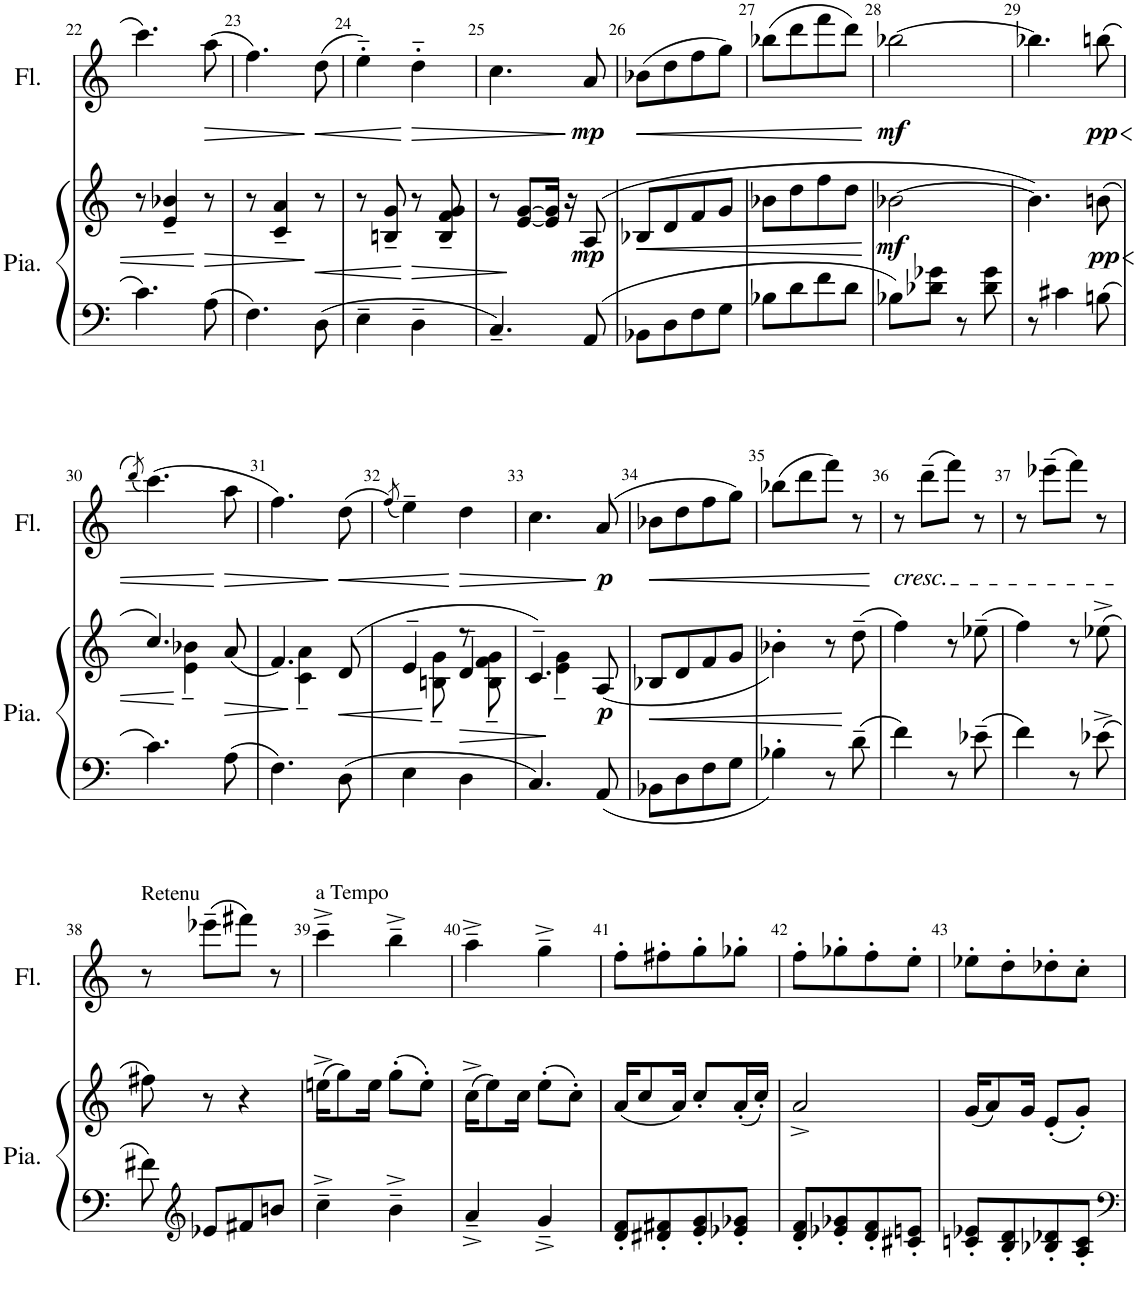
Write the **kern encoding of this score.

**kern	**kern	**dynam	**kern	**dynam
*part2	*part2	*part2	*part1	*part1
*staff3	*staff2	*staff2/3	*staff1	*staff1
*I"Piano	*	*	*I"Flûte	*
*I'Pia.	*	*	*I'Fl.	*
!!LO:PB:g=z
*clefF4	*clefG2	*	*clefG2	*
*k[]	*k[]	*	*k[]	*
*M2/4	*M2/4	*	*M2/4	*
=22	=22	=22	=22	=22
4.c\	8r	.	4.ccc\	.
.	4e/~ 4b-X/~	.	.	.
!	!	!	!	!LO:HP:b
8A\	8r	.	(8aa\	>
=23	=23	=23	=23	=23
4.F\	8r	.	4.ff\)	.
.	4c/~ 4a/~	.	.	.
!	!	!LO:HP:b	!	!LO:HP:n=1:b
8D\	8r	<	(8dd\	] <
=24	=24	=24	=24	=24
4E~\	8r	.	4ee'~\)	.
.	8Bn/~ 8g/~	.	.	.
!	!	!LO:HP:n=1:b	!	!LO:HP:n=1:b
4D~\	8r	[ >	4dd'~\	[ >
.	8B/~ 8f/~ 8g/~	.	.	.
=25	=25	=25	=25	=25
4.C~/	8r	.	4.cc\	.
.	[8e/ [8g/L	]	.	.
.	16e/] 16g/]JL	.	.	.
.	16r	.	.	.
!	!	!LO:DY:b	!	!LO:DY:n=1:b
8AA/	(>8A/	mp	8a/	] mp
=26	=26	=26	=26	=26
!	!	!LO:HP:b	!	!LO:HP:b
8BB-X\L	8B-X/L	<	(8b-X\L	<
8D\	8d/	.	8dd\	.
8F\	8f/	.	8ff\	.
8G\J	8g/J	.	8gg\J)	.
=27	=27	=27	=27	=27
8B-X\L	8b-X\L	.	(8bb-X\L	.
8d\	8dd\	.	8ddd\	.
8f\	8ff\	.	8fff\	.
8d\J	8dd\J	.	8ddd\J)	.
.	.	[	.	[
=28	=28	=28	=28	=28
!	!	!LO:DY:b	!	!LO:DY:b
8B-X\L	[>2b-X\	mf	[2bb-X\	mf
8d-X\ 8g-X\J	.	.	.	.
8r	.	.	.	.
8d-\ 8g-\	.	.	.	.
=29	=29	=29	=29	=29
8r	4.b-\])	.	4.bb-X\]	.
4c#X\	.	.	.	.
!	!	!LO:DY:b	!	!LO:HP:b
!	!	!	!	!LO:DY:n=1:b
8Bn\	(8bn\	pp	(8bbn\	< pp
!!LO:LB:g=z
=30	=30	=30	=30	=30
.	.	.	(8qddd/)	.
*	*^	*	*	*
4.c\	4.cc/)	8ryy	.	(4.ccc\)	.
.	.	4e\~ 4b-X\~	.	.	.
!	!	!	!	!	!LO:HP:n=1:b
8A\	(<8a/	8ryy	.	8aa\	[ >
=31	=31	=31	=31	=31	=31
4.F\	4.f/)	8ryy	.	4.ff\)	.
.	.	4c\~ 4a\~	.	.	.
!	!	!	!	!	!LO:HP:n=1:b
8D\	(8d/	8ryy	.	(8dd\	] <
=32	=32	=32	=32	=32	=32
.	.	.	.	(8qff/)	.
4E\	4e~/	8ryy	.	4ee~\)	.
.	.	8Bn\~ 8g\~	.	.	.
!	!	!	!	!	!LO:HP:n=1:b
4D\	8r	4d~/	.	4dd\	[ >
.	8B\~ 8f\~ 8g\~	.	.	.	.
=33	=33	=33	=33	=33	=33
4.C/	4.c~/)	8ryy	.	4.cc\	.
.	.	4e\~ 4g\~	.	.	.
!	!	!	!LO:DY:b	!	!LO:DY:n=1:b
8AA/	(<8A/	8ryy	p	(>8a/	] p
=34	=34	=34	=34	=34	=34
!	!	!	!LO:HP:b	!	!LO:HP:b
*	*v	*v	*	*	*
8BB-X\L	8B-X/L	<	8b-X\L	<
8D\	8d/	.	8dd\	.
8F\	8f/	.	8ff\	.
8G\J	8g/J	.	8gg\J)	.
=35	=35	=35	=35	=35
4B-X'\	4b-X'\)	.	(8bb-X\L	.
.	.	.	8ddd\	.
8r	8r	.	8fff\J)	.
8d~\	(8dd~\	[	8r	.
.	.	.	.	[
=36	=36	=36	=36	=36
!	!	!	!LO:TX:b:i:t=cresc.	!
4f\	4ff\)	.	8r	.
.	.	.	(8ddd~\L	.
8r	8r	.	8fff\J)	.
8e-X~\	(8ee-X~\	.	8r	.
=37	=37	=37	=37	=37
4f\	4ff\)	.	8r	.
.	.	.	(8eee-X~\L	.
8r	8r	.	8fff\J)	.
8e-X^\	(8ee-X^\	.	8r	.
!!LO:LB:g=z
=38	=38	=38	=38	=38
!	!	!	!LO:TX:a:t=Retenu	!
8f#X\	8ff#X\)	.	8r	.
*clefG2	*	*	*	*
8e-X/L	8r	.	(8eee-X~\L	.
8f#X/	4r	.	8fff#X\J)	.
8bn/J	.	.	8r	.
=39	=39	=39	=39	=39
!	!	!	!LO:TX:a:t=a Tempo	!
4cc~^\	(16een^\KL	.	4ccc~^\	.
.	8gg\)	.	.	.
.	16ee\Jk	.	.	.
4b~^\	(8gg'\L	.	4bb~^\	.
.	8ee'\J)	.	.	.
=40	=40	=40	=40	=40
4a~^/	(16cc^\KL	.	4aa~^\	.
.	8ee\)	.	.	.
.	16cc\Jk	.	.	.
4g~^/	(8ee'\L	.	4gg~^\	.
.	8cc'\J)	.	.	.
=41	=41	=41	=41	=41
8d/' 8f/'L	(16a/KL	.	8ff'\L	.
.	8cc/	.	.	.
8d#X/' 8f#X/'	.	.	8ff#X'\	.
.	16a/Jk)	.	.	.
8e/' 8g/'	8cc'/L	.	8gg'\	.
8e-X/' 8g-X/'J	(16a'/L	.	8gg-X'\J	.
.	16cc'/JJ)	.	.	.
=42	=42	=42	=42	=42
8d/' 8f/'L	2a^/	.	8ff'\L	.
8e-X/' 8g-X/'	.	.	8gg-X'\	.
8d/' 8f/'	.	.	8ff'\	.
8c#X/' 8en/'J	.	.	8ee'\J	.
=43	=43	=43	=43	=43
8cn/' 8e-X/'L	(16g/KL	.	8ee-X'\L	.
.	8a/)	.	.	.
8B/' 8d/'	.	.	8dd'\	.
.	16g/Jk	.	.	.
8B-X/' 8d-X/'	(8e'/L	.	8dd-X'\	.
8A/' 8c/'J	8g'/J)	.	8cc'\J	.
=	=	=	=	=
*-	*-	*-	*-	*-
